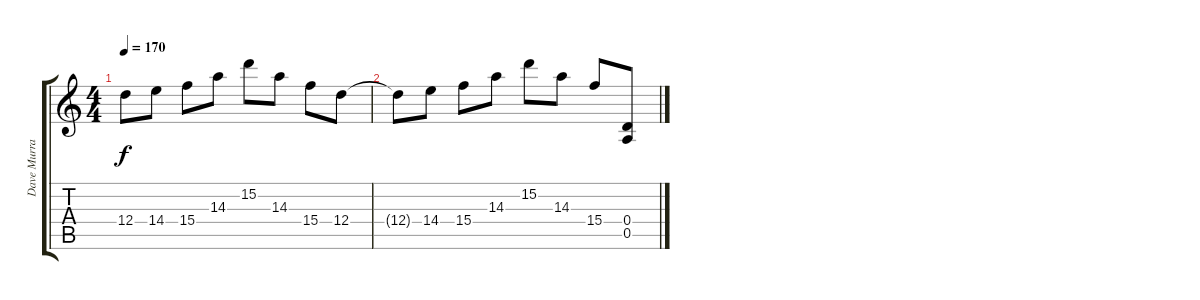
\track ("Dave Murray" "Dave Murra") {instrument overdrivenguitar}
\staff {score tabs}
\tuning (E4 B3 G3 D3 A2 E2) {hide}
\ts (4 4)
\tempo 170
\clef g2
\ks c
12.4{t}.8{dy f} 14.4.8 15.4.8 14.3.8 15.2.8 14.3.8 15.4.8 12.4.8 |
12.4{t}.8 14.4.8 15.4.8 14.3.8 15.2.8 14.3.8 15.4.8 (0.4 0.5).8
